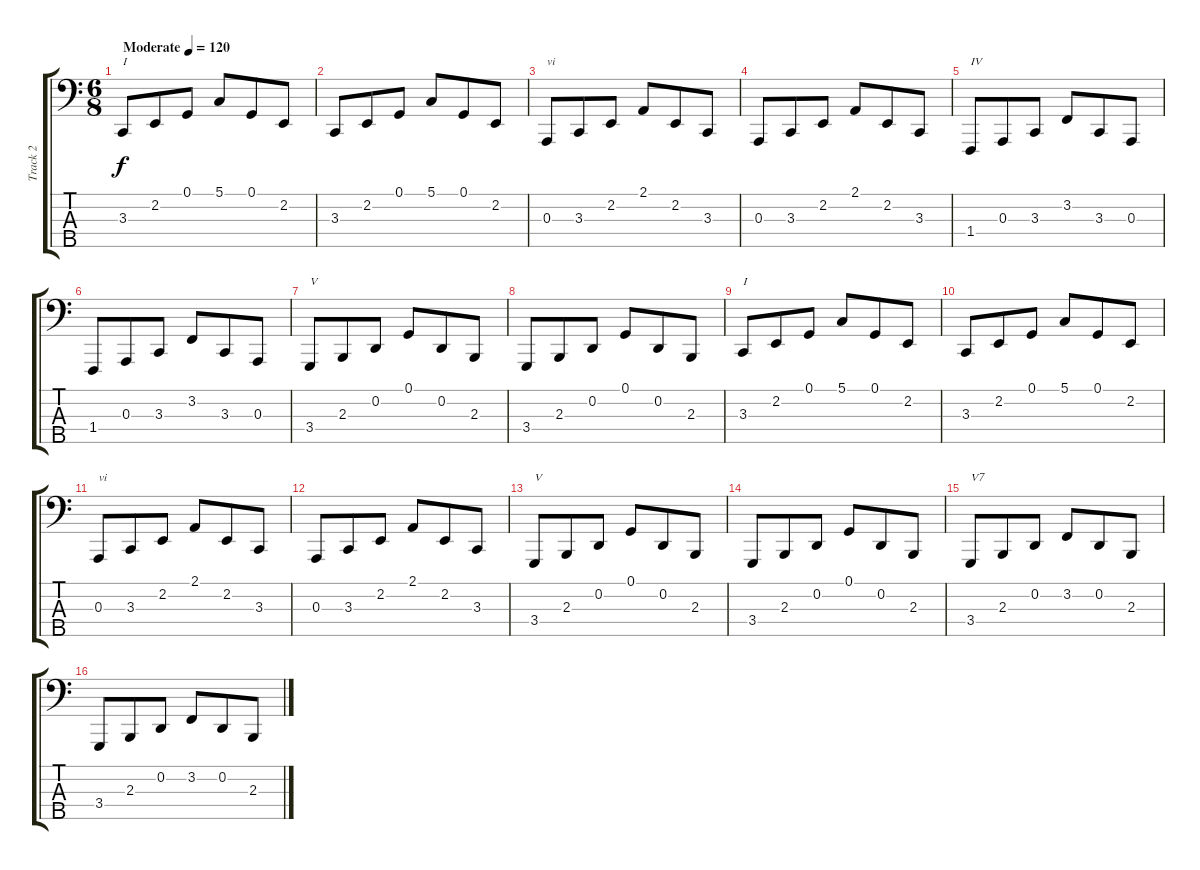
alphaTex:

\track ("Track 2" "Track 2") {instrument acousticgrandpiano}
\staff {score tabs}
\tuning (G2 D2 A1 E1 B0) {hide}
\ts (6 8)
\tempo (120 "Moderate")
\clef f4
\ks c
3.3.8{txt "I" dy f instrument acousticgrandpiano} 2.2.8 0.1.8 5.1.8 0.1.8 2.2.8 |
3.3.8 2.2.8 0.1.8 5.1.8 0.1.8 2.2.8 |
0.3.8{txt "vi"} 3.3.8 2.2.8 2.1.8 2.2.8 3.3.8 |
0.3.8 3.3.8 2.2.8 2.1.8 2.2.8 3.3.8 |
1.4.8{txt "IV"} 0.3.8 3.3.8 3.2.8 3.3.8 0.3.8 |
1.4.8 0.3.8 3.3.8 3.2.8 3.3.8 0.3.8 |
3.4.8{txt "V"} 2.3.8 0.2.8 0.1.8 0.2.8 2.3.8 |
3.4.8 2.3.8 0.2.8 0.1.8 0.2.8 2.3.8 |
3.3.8{txt "I"} 2.2.8 0.1.8 5.1.8 0.1.8 2.2.8 |
3.3.8 2.2.8 0.1.8 5.1.8 0.1.8 2.2.8 |
0.3.8{txt "vi"} 3.3.8 2.2.8 2.1.8 2.2.8 3.3.8 |
0.3.8 3.3.8 2.2.8 2.1.8 2.2.8 3.3.8 |
3.4.8{txt "V"} 2.3.8 0.2.8 0.1.8 0.2.8 2.3.8 |
3.4.8 2.3.8 0.2.8 0.1.8 0.2.8 2.3.8 |
3.4.8{txt "V7"} 2.3.8 0.2.8 3.2.8 0.2.8 2.3.8 |
3.4.8 2.3.8 0.2.8 3.2.8 0.2.8 2.3.8
